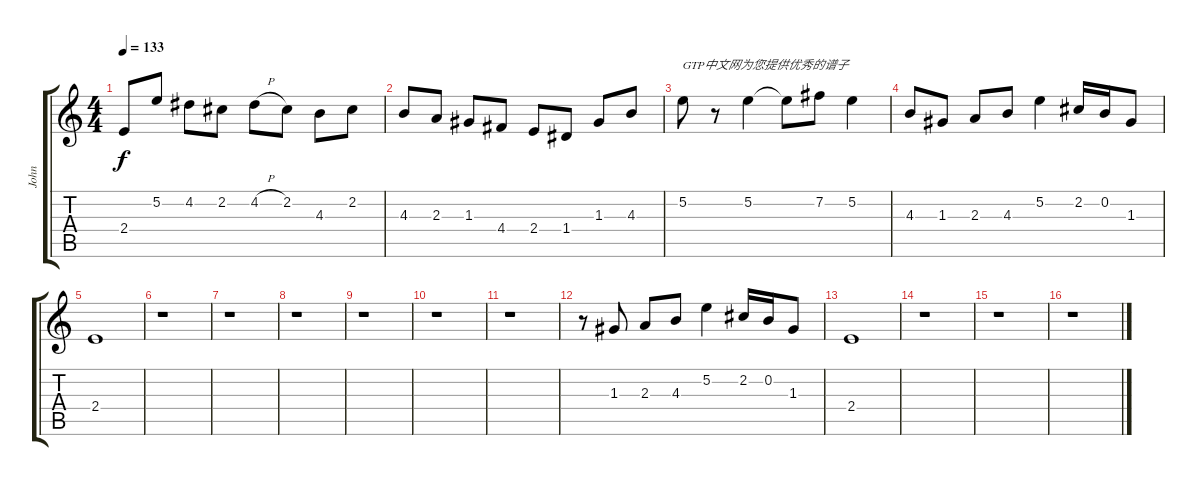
\track ("John" "John") {instrument overdrivenguitar}
\staff {score tabs}
\tuning (E4 B3 G3 D3 A2 E2) {hide}
\ts (4 4)
\tempo 133
\clef g2
\ks c
2.4.8{dy f instrument overdrivenguitar} 5.2.8 4.2.8 2.2.8 4.2{h}.8 2.2.8 4.3.8 2.2.8 |
4.3.8 2.3.8 1.3.8 4.4.8 2.4.8 1.4.8 1.3.8 4.3.8 |
5.2.8{txt "GTP中文网为您提供优秀的谱子"} r.8 5.2.4 5.2{t}.8 7.2.8 5.2.4 |
4.3.8 1.3.8 2.3.8 4.3.8 5.2.4 2.2.16 0.2.16 1.3.8 |
2.4.1 |
r.1 |
r.1 |
r.1 |
r.1 |
r.1 |
r.1 |
r.8{volume 16} 1.3.8 2.3.8 4.3.8 5.2.4 2.2.16 0.2.16 1.3.8 |
2.4.1 |
r.1 |
r.1 |
r.1
